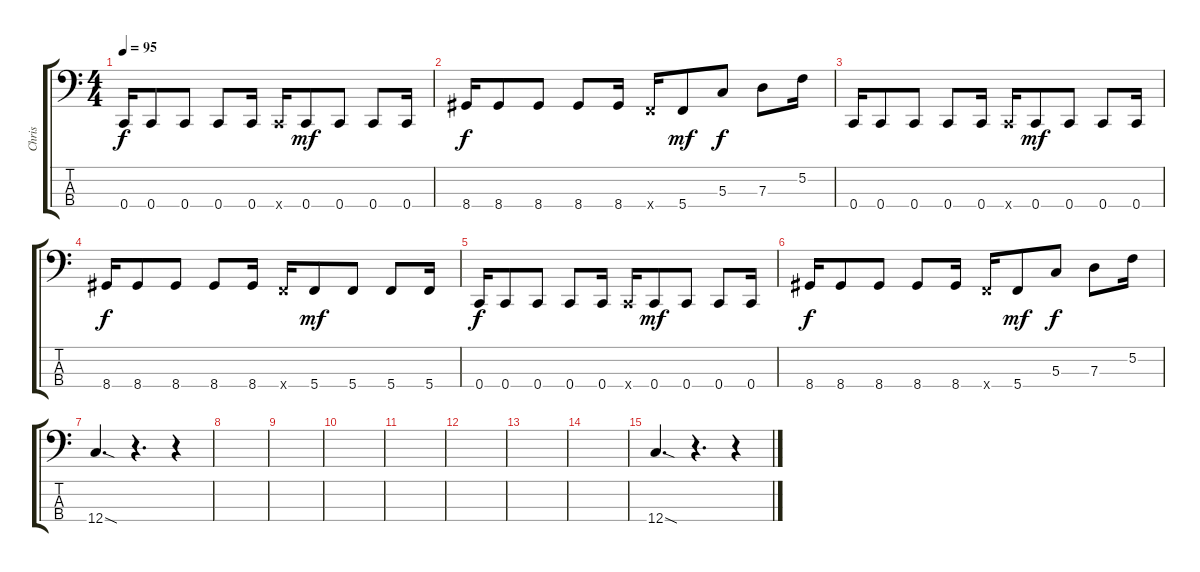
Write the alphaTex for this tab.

\track ("Chris" "Chris") {instrument electricbasspick}
\staff {score tabs}
\tuning (F2 C2 G1 C1) {hide}
\ts (4 4)
\tempo 95
\clef f4
\ks c
0.4.16{dy f} 0.4.8 0.4.8 0.4.8 0.4.16 0.4{x}.16 0.4.8{dy mf} 0.4.8 0.4.8 0.4.16 |
8.4.16{dy f} 8.4.8 8.4.8 8.4.8 8.4.16 5.4{x}.16 5.4.8{dy mf} 5.3.8{dy f} 7.3.8 5.2.16 |
0.4.16 0.4.8 0.4.8 0.4.8 0.4.16 0.4{x}.16 0.4.8{dy mf} 0.4.8 0.4.8 0.4.16 |
8.4.16{dy f} 8.4.8 8.4.8 8.4.8 8.4.16 5.4{x}.16 5.4.8{dy mf} 5.4.8 5.4.8 5.4.16 |
0.4.16{dy f} 0.4.8 0.4.8 0.4.8 0.4.16 0.4{x}.16 0.4.8{dy mf} 0.4.8 0.4.8 0.4.16 |
8.4.16{dy f} 8.4.8 8.4.8 8.4.8 8.4.16 5.4{x}.16 5.4.8{dy mf} 5.3.8{dy f} 7.3.8 5.2.16 |
12.4{sod}.4{d} r.4{d} r.4 |
|
|
|
|
|
|
|
12.4{sod}.4{d} r.4{d} r.4
